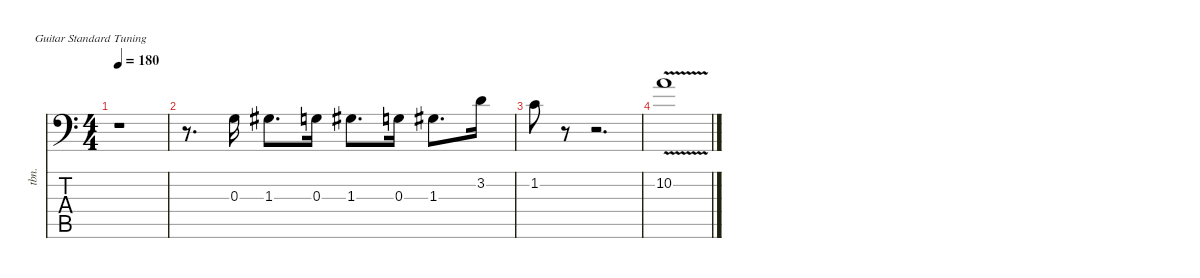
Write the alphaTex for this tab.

\defaultSystemsLayout 4
\hideDynamics
\bracketExtendMode nobrackets
\otherSystemsTrackNameOrientation horizontal
\track ("Trombón" "tbn.") {instrument trombone}
\staff {score tabs}
\tuning (E4 B3 G3 D3 A2 E2)
\ts (4 4)
\tempo 180
\clef f4
\ks c
r.1{dy mf} |
r.8{d} 0.3.16{dy f} 1.3{acc #}.8{d} 0.3.16 1.3{acc #}.8{d} 0.3.16 1.3{acc #}.8{d} 3.2.16 |
1.2.8 r.8 r.2{d} |
10.2{v}.1
